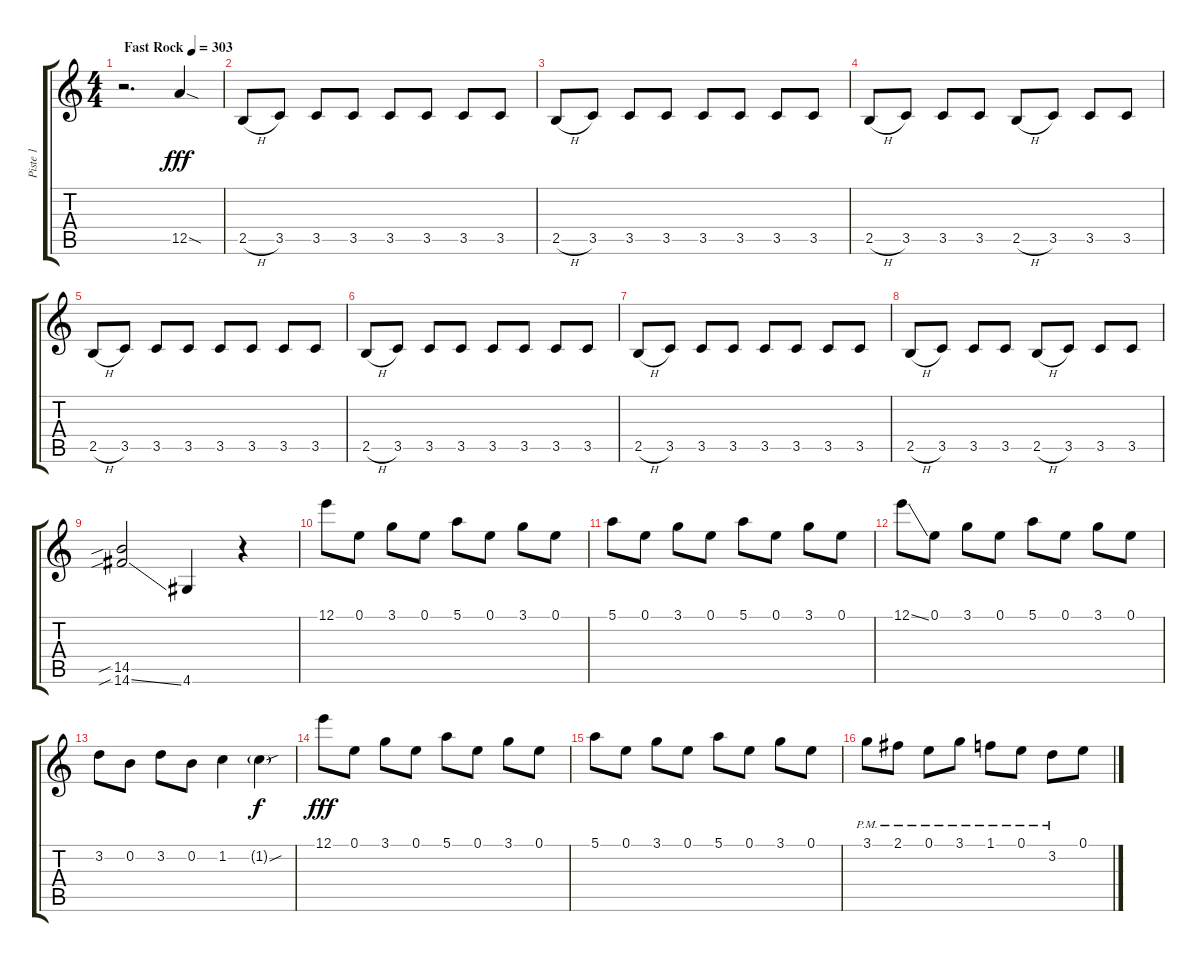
\track ("Piste 1" "Piste 1") {instrument distortionguitar}
\staff {score tabs}
\tuning (E4 B3 G3 D3 A2 E2) {hide}
\ts (4 4)
\tempo (303 "Fast Rock")
\clef g2
\ks c
r.2{d dy fff instrument distortionguitar} 12.5{sod}.4 |
2.5{h}.8 3.5.8 3.5.8 3.5.8 3.5.8 3.5.8 3.5.8 3.5.8 |
2.5{h}.8 3.5.8 3.5.8 3.5.8 3.5.8 3.5.8 3.5.8 3.5.8 |
2.5{h}.8 3.5.8 3.5.8 3.5.8 2.5{h}.8 3.5.8 3.5.8 3.5.8 |
2.5{h}.8 3.5.8 3.5.8 3.5.8 3.5.8 3.5.8 3.5.8 3.5.8 |
2.5{h}.8 3.5.8 3.5.8 3.5.8 3.5.8 3.5.8 3.5.8 3.5.8 |
2.5{h}.8 3.5.8 3.5.8 3.5.8 3.5.8 3.5.8 3.5.8 3.5.8 |
2.5{h}.8 3.5.8 3.5.8 3.5.8 2.5{h}.8 3.5.8 3.5.8 3.5.8 |
(14.5{sib} 14.6{sib ss}).2 4.6.4 r.4 |
12.1.8 0.1.8 3.1.8 0.1.8 5.1.8 0.1.8 3.1.8 0.1.8 |
5.1.8 0.1.8 3.1.8 0.1.8 5.1.8 0.1.8 3.1.8 0.1.8 |
12.1{ss}.8 0.1.8 3.1.8 0.1.8 5.1.8 0.1.8 3.1.8 0.1.8 |
3.2.8 0.2.8 3.2.8 0.2.8 1.2.4 1.2{sou g}.4{dy f} |
12.1.8{dy fff} 0.1.8 3.1.8 0.1.8 5.1.8 0.1.8 3.1.8 0.1.8 |
5.1.8 0.1.8 3.1.8 0.1.8 5.1.8 0.1.8 3.1.8 0.1.8 |
3.1{pm}.8 2.1{pm}.8 0.1{pm}.8 3.1{pm}.8 1.1{pm}.8 0.1{pm}.8 3.2{pm}.8 0.1{h}.8
